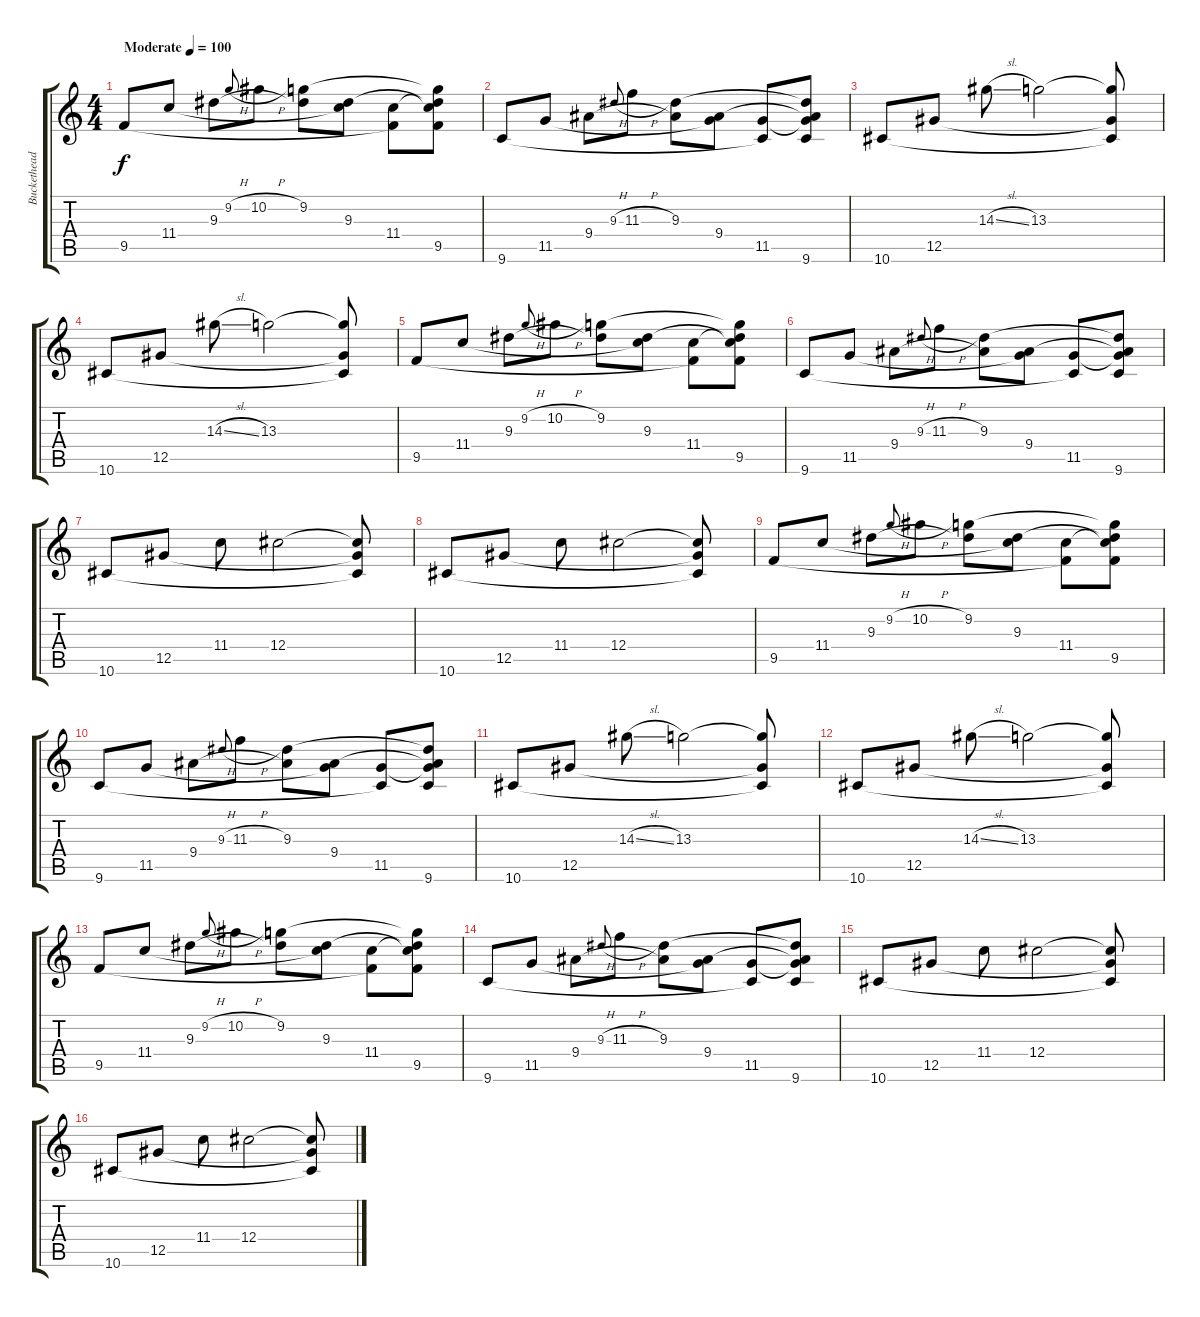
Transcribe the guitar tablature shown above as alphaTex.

\track ("Buckethead Lead" "Buckethead") {instrument electricguitarjazz}
\staff {score tabs}
\tuning (Eb4 Bb3 Gb3 Db3 Ab2 Eb2) {hide}
\ts (4 4)
\tempo (100 "Moderate")
\clef g2
\ks c
9.5.8{dy f instrument electricguitarjazz} 11.4.8 9.3.8 9.2{h}.8{gr onbeat} 10.2{h}.8 (9.2 9.3{t}).8 (9.3 11.4{t}).8 (11.4 9.5{t}).8 (9.2{t} 9.3{t} 11.4{t} 9.5).8 |
9.6.8 11.5.8 9.4.8 9.3{h}.8{gr onbeat} 11.3{h}.8 (9.3 9.4{t}).8 (9.4 11.5{t}).8 (11.5 9.6{t}).8 (9.3{t} 9.4{t} 11.5{t} 9.6).8 |
10.6.8 12.5.8 14.3{sl}.8 13.3.2 (13.3{t} 12.5{t} 10.6{t}).8 |
10.6.8 12.5.8 14.3{sl}.8 13.3.2 (13.3{t} 12.5{t} 10.6{t}).8 |
9.5.8 11.4.8 9.3.8 9.2{h}.8{gr onbeat} 10.2{h}.8 (9.2 9.3{t}).8 (9.3 11.4{t}).8 (11.4 9.5{t}).8 (9.2{t} 9.3{t} 11.4{t} 9.5).8 |
9.6.8 11.5.8 9.4.8 9.3{h}.8{gr onbeat} 11.3{h}.8 (9.3 9.4{t}).8 (9.4 11.5{t}).8 (11.5 9.6{t}).8 (9.3{t} 9.4{t} 11.5{t} 9.6).8 |
10.6.8 12.5.8 11.4.8 12.4.2 (12.4{t} 12.5{t} 10.6{t}).8 |
10.6.8 12.5.8 11.4.8 12.4.2 (12.4{t} 12.5{t} 10.6{t}).8 |
9.5.8 11.4.8 9.3.8 9.2{h}.8{gr onbeat} 10.2{h}.8 (9.2 9.3{t}).8 (9.3 11.4{t}).8 (11.4 9.5{t}).8 (9.2{t} 9.3{t} 11.4{t} 9.5).8 |
9.6.8 11.5.8 9.4.8 9.3{h}.8{gr onbeat} 11.3{h}.8 (9.3 9.4{t}).8 (9.4 11.5{t}).8 (11.5 9.6{t}).8 (9.3{t} 9.4{t} 11.5{t} 9.6).8 |
10.6.8 12.5.8 14.3{sl}.8 13.3.2 (13.3{t} 12.5{t} 10.6{t}).8 |
10.6.8 12.5.8 14.3{sl}.8 13.3.2 (13.3{t} 12.5{t} 10.6{t}).8 |
9.5.8 11.4.8 9.3.8 9.2{h}.8{gr onbeat} 10.2{h}.8 (9.2 9.3{t}).8 (9.3 11.4{t}).8 (11.4 9.5{t}).8 (9.2{t} 9.3{t} 11.4{t} 9.5).8 |
9.6.8 11.5.8 9.4.8 9.3{h}.8{gr onbeat} 11.3{h}.8 (9.3 9.4{t}).8 (9.4 11.5{t}).8 (11.5 9.6{t}).8 (9.3{t} 9.4{t} 11.5{t} 9.6).8 |
10.6.8 12.5.8 11.4.8 12.4.2 (12.4{t} 12.5{t} 10.6{t}).8 |
10.6.8 12.5.8 11.4.8 12.4.2 (12.4{t} 12.5{t} 10.6{t}).8
